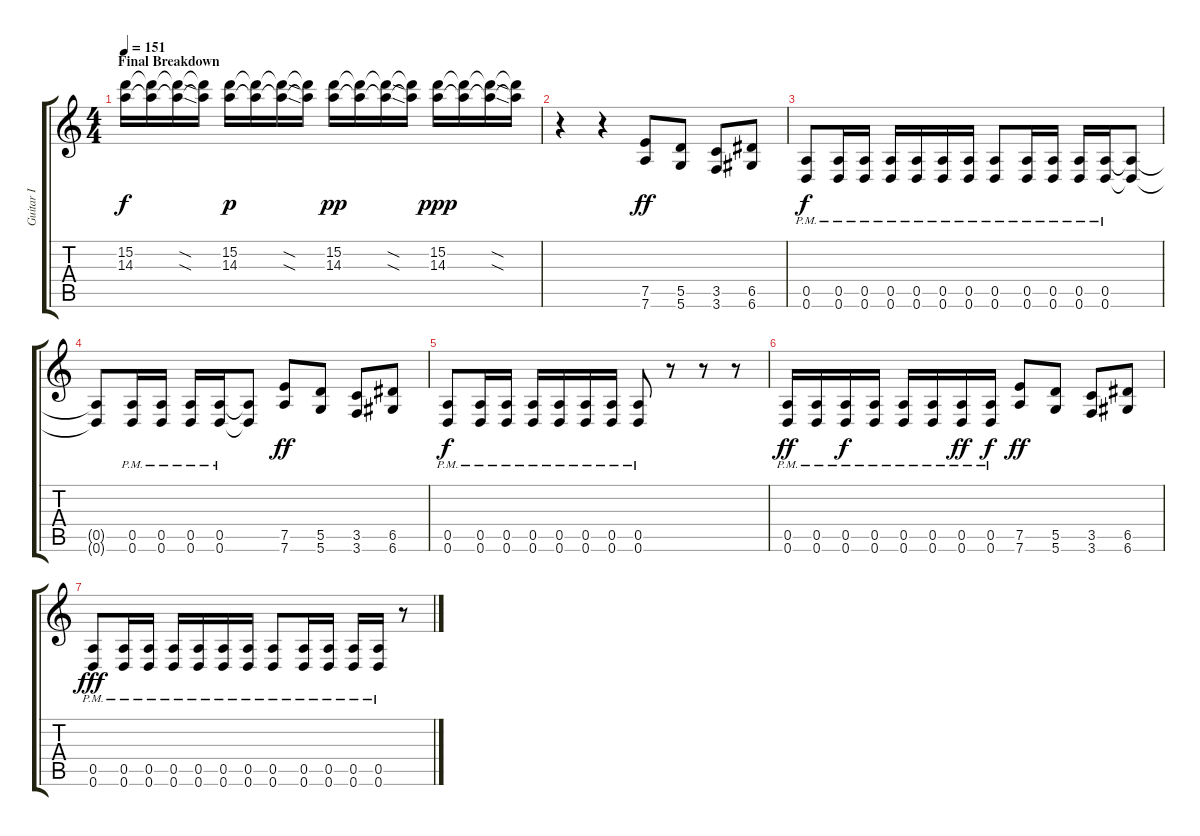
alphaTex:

\track ("Guitar I" "Guitar I") {instrument overdrivenguitar}
\staff {score tabs}
\tuning (E4 B3 G3 D3 A2 D2) {hide}
\ts (4 4)
\section ("" "Final Breakdown")
\tempo 151
\clef g2
\ks c
(15.2 14.3).16{dy f} (15.2{t} 14.3{t}).16 (15.2{sod t} 14.3{sod t}).16 (15.2{t} 14.3{t}).16 (15.2 14.3).16{dy p} (15.2{t} 14.3{t}).16 (15.2{sod t} 14.3{sod t}).16 (15.2{t} 14.3{t}).16 (15.2 14.3).16{dy pp} (15.2{t} 14.3{t}).16 (15.2{sod t} 14.3{sod t}).16 (15.2{t} 14.3{t}).16 (15.2 14.3).16{dy ppp} (15.2{t} 14.3{t}).16 (15.2{sod t} 14.3{sod t}).16 (15.2{t} 14.3{t}).16 |
r.4 r.4 (7.5 7.6).8{dy ff} (5.5 5.6).8 (3.5 3.6).8 (6.5 6.6).8 |
(0.5{pm} 0.6{pm}).8{dy f} (0.5{pm} 0.6{pm}).16 (0.5{pm} 0.6{pm}).16 (0.5{pm} 0.6{pm}).16 (0.5{pm} 0.6{pm}).16 (0.5{pm} 0.6{pm}).16 (0.5{pm} 0.6{pm}).16 (0.5{pm} 0.6{pm}).8 (0.5{pm} 0.6{pm}).16 (0.5{pm} 0.6{pm}).16 (0.5{pm} 0.6{pm}).16 (0.5{pm} 0.6{pm}).16 (0.5{t} 0.6{t}).8 |
(0.5{t} 0.6{t}).8 (0.5{pm} 0.6{pm}).16 (0.5{pm} 0.6{pm}).16 (0.5{pm} 0.6{pm}).16 (0.5{pm} 0.6{pm}).16 (0.5{t} 0.6{t}).8 (7.5 7.6).8{dy ff} (5.5 5.6).8 (3.5 3.6).8 (6.5 6.6).8 |
(0.5{pm} 0.6{pm}).8{dy f} (0.5{pm} 0.6{pm}).16 (0.5{pm} 0.6{pm}).16 (0.5{pm} 0.6{pm}).16 (0.5{pm} 0.6{pm}).16 (0.5{pm} 0.6{pm}).16 (0.5{pm} 0.6{pm}).16 (0.5{pm} 0.6{pm}).8 r.8 r.8 r.8 |
(0.5{pm} 0.6{pm}).16{dy ff} (0.5{pm} 0.6{pm}).16 (0.5{pm} 0.6{pm}).16{dy f} (0.5{pm} 0.6{pm}).16 (0.5{pm} 0.6{pm}).16 (0.5{pm} 0.6{pm}).16 (0.5{pm} 0.6{pm}).16{dy ff} (0.5{pm} 0.6{pm}).16{dy f} (7.5 7.6).8{dy ff} (5.5 5.6).8 (3.5 3.6).8 (6.5 6.6).8 |
(0.5{pm} 0.6{pm}).8{dy fff} (0.5{pm} 0.6{pm}).16 (0.5{pm} 0.6{pm}).16 (0.5{pm} 0.6{pm}).16 (0.5{pm} 0.6{pm}).16 (0.5{pm} 0.6{pm}).16 (0.5{pm} 0.6{pm}).16 (0.5{pm} 0.6{pm}).8 (0.5{pm} 0.6{pm}).16 (0.5{pm} 0.6{pm}).16 (0.5{pm} 0.6{pm}).16 (0.5{pm} 0.6{pm}).16 r.8
